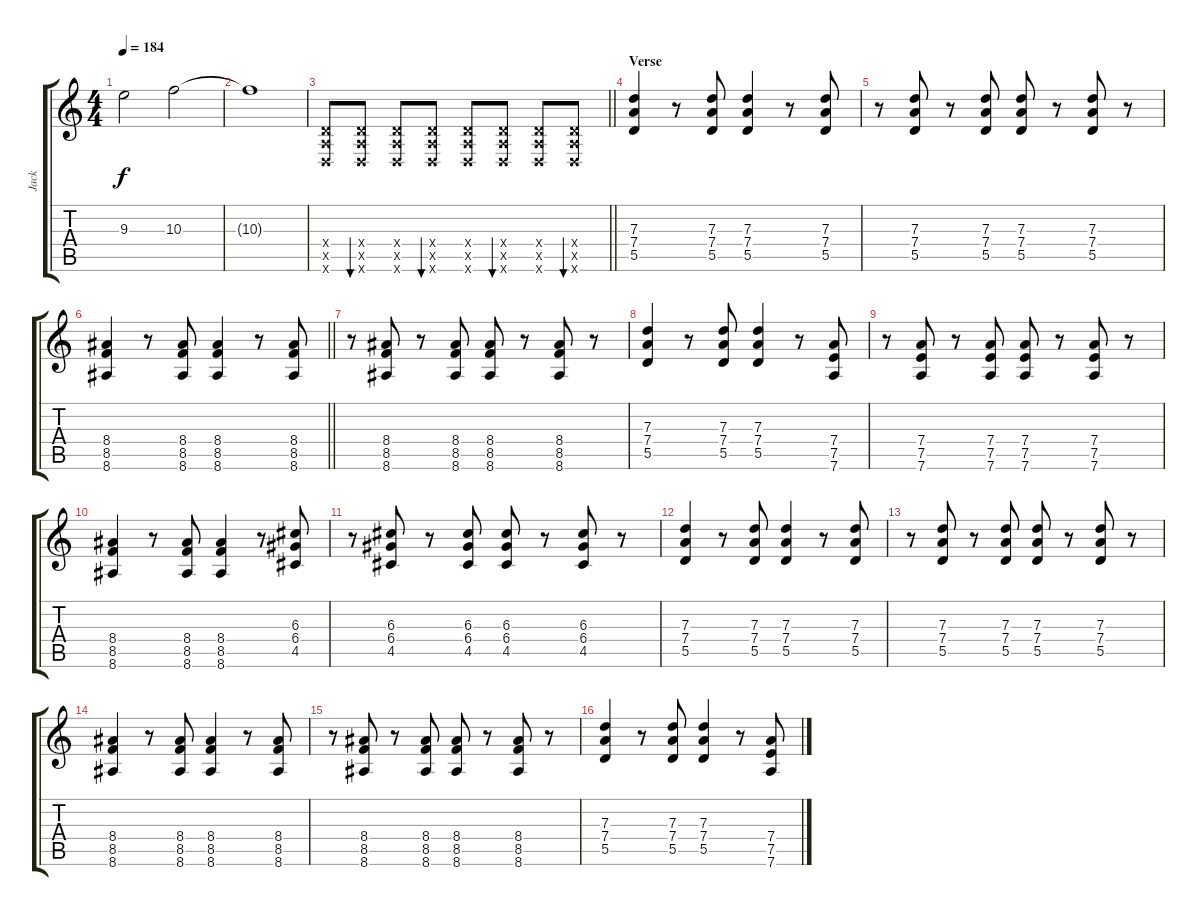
\track ("Jack" "Jack") {instrument distortionguitar bank 1}
\staff {score tabs}
\tuning (E4 B3 G3 D3 A2 D2) {hide}
\ts (4 4)
\tempo 184
\clef g2
\ks c
9.3.2{dy f} 10.3.2 |
10.3{t}.1 |
\barLineRight lightlight
(0.4{x} 0.5{x} 0.6{x}).8 (0.4{x} 0.5{x} 0.6{x}).8{bu 60} (0.4{x} 0.5{x} 0.6{x}).8 (0.4{x} 0.5{x} 0.6{x}).8{bu 60} (0.4{x} 0.5{x} 0.6{x}).8 (0.4{x} 0.5{x} 0.6{x}).8{bu 60} (0.4{x} 0.5{x} 0.6{x}).8 (0.4{x} 0.5{x} 0.6{x}).8{bu 60} |
\section ("" "Verse")
(7.3 7.4 5.5).4 r.8 (7.3 7.4 5.5).8 (7.3 7.4 5.5).4 r.8 (7.3 7.4 5.5).8 |
r.8 (7.3 7.4 5.5).8 r.8 (7.3 7.4 5.5).8 (7.3 7.4 5.5).8 r.8 (7.3 7.4 5.5).8 r.8 |
\barLineRight lightlight
(8.4 8.5 8.6).4 r.8 (8.4 8.5 8.6).8 (8.4 8.5 8.6).4 r.8 (8.4 8.5 8.6).8 |
r.8 (8.4 8.5 8.6).8 r.8 (8.4 8.5 8.6).8 (8.4 8.5 8.6).8 r.8 (8.4 8.5 8.6).8 r.8 |
(7.3 7.4 5.5).4 r.8 (7.3 7.4 5.5).8 (7.3 7.4 5.5).4 r.8 (7.4 7.5 7.6).8 |
r.8 (7.4 7.5 7.6).8 r.8 (7.4 7.5 7.6).8 (7.4 7.5 7.6).8 r.8 (7.4 7.5 7.6).8 r.8 |
(8.4 8.5 8.6).4 r.8 (8.4 8.5 8.6).8 (8.4 8.5 8.6).4 r.8 (6.3 6.4 4.5).8 |
r.8 (6.3 6.4 4.5).8 r.8 (6.3 6.4 4.5).8 (6.3 6.4 4.5).8 r.8 (6.3 6.4 4.5).8 r.8 |
(7.3 7.4 5.5).4 r.8 (7.3 7.4 5.5).8 (7.3 7.4 5.5).4 r.8 (7.3 7.4 5.5).8 |
r.8 (7.3 7.4 5.5).8 r.8 (7.3 7.4 5.5).8 (7.3 7.4 5.5).8 r.8 (7.3 7.4 5.5).8 r.8 |
(8.4 8.5 8.6).4 r.8 (8.4 8.5 8.6).8 (8.4 8.5 8.6).4 r.8 (8.4 8.5 8.6).8 |
r.8 (8.4 8.5 8.6).8 r.8 (8.4 8.5 8.6).8 (8.4 8.5 8.6).8 r.8 (8.4 8.5 8.6).8 r.8 |
(7.3 7.4 5.5).4 r.8 (7.3 7.4 5.5).8 (7.3 7.4 5.5).4 r.8 (7.4 7.5 7.6).8
